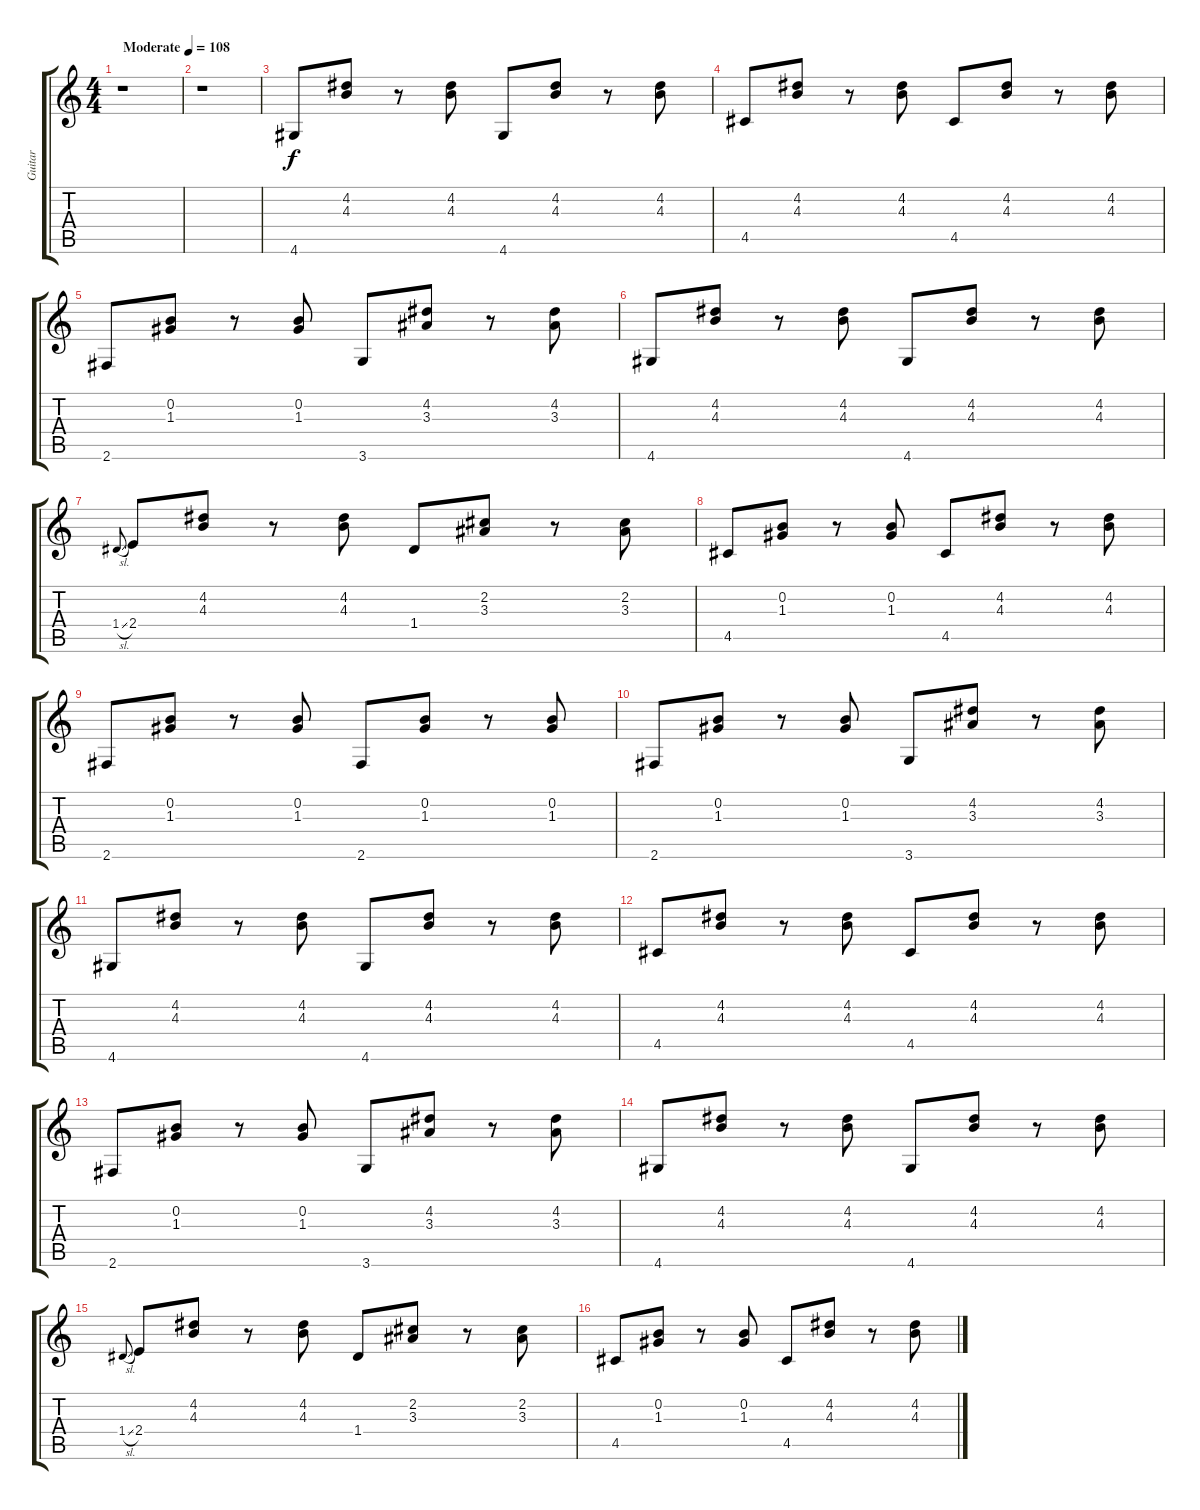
\track ("Guitar" "Guitar") {instrument acousticguitarnylon}
\staff {score tabs}
\tuning (E4 B3 G3 D3 A2 E2) {hide}
\ts (4 4)
\tempo (108 "Moderate")
\clef g2
\ks c
r.1{dy f instrument acousticguitarnylon} |
r.1 |
4.6.8 (4.2 4.3).8 r.8 (4.2 4.3).8 4.6.8 (4.2 4.3).8 r.8 (4.2 4.3).8 |
4.5.8 (4.2 4.3).8 r.8 (4.2 4.3).8 4.5.8 (4.2 4.3).8 r.8 (4.2 4.3).8 |
2.6.8 (0.2 1.3).8 r.8 (0.2 1.3).8 3.6.8 (4.2 3.3).8 r.8 (4.2 3.3).8 |
4.6.8 (4.2 4.3).8 r.8 (4.2 4.3).8 4.6.8 (4.2 4.3).8 r.8 (4.2 4.3).8 |
1.4{sl}.8{gr onbeat} 2.4.8 (4.2 4.3).8 r.8 (4.2 4.3).8 1.4.8 (2.2 3.3).8 r.8 (2.2 3.3).8 |
4.5.8 (0.2 1.3).8 r.8 (0.2 1.3).8 4.5.8 (4.2 4.3).8 r.8 (4.2 4.3).8 |
2.6.8 (0.2 1.3).8 r.8 (0.2 1.3).8 2.6.8 (0.2 1.3).8 r.8 (0.2 1.3).8 |
2.6.8 (0.2 1.3).8 r.8 (0.2 1.3).8 3.6.8 (4.2 3.3).8 r.8 (4.2 3.3).8 |
4.6.8 (4.2 4.3).8 r.8 (4.2 4.3).8 4.6.8 (4.2 4.3).8 r.8 (4.2 4.3).8 |
4.5.8 (4.2 4.3).8 r.8 (4.2 4.3).8 4.5.8 (4.2 4.3).8 r.8 (4.2 4.3).8 |
2.6.8 (0.2 1.3).8 r.8 (0.2 1.3).8 3.6.8 (4.2 3.3).8 r.8 (4.2 3.3).8 |
4.6.8 (4.2 4.3).8 r.8 (4.2 4.3).8 4.6.8 (4.2 4.3).8 r.8 (4.2 4.3).8 |
1.4{sl}.8{gr onbeat} 2.4.8 (4.2 4.3).8 r.8 (4.2 4.3).8 1.4.8 (2.2 3.3).8 r.8 (2.2 3.3).8 |
4.5.8 (0.2 1.3).8 r.8 (0.2 1.3).8 4.5.8 (4.2 4.3).8 r.8 (4.2 4.3).8
